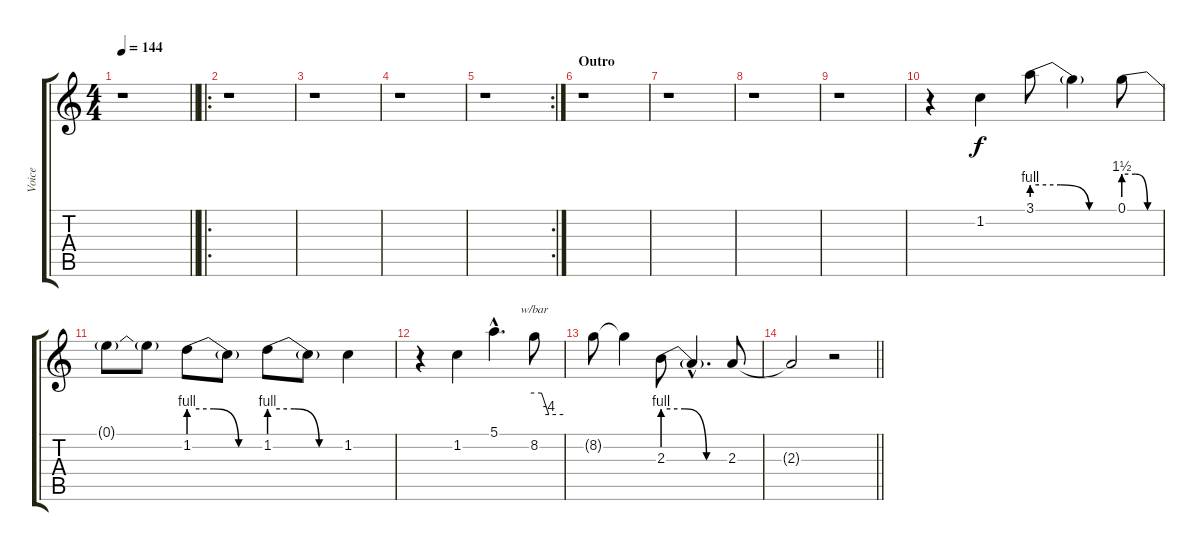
\track ("Voice" "Voice") {instrument electricguitarjazz}
\staff {score tabs}
\tuning (E4 B3 G3 D3 A2 E2) {hide}
\ts (4 4)
\tempo 144
\clef g2
\barLineRight lightlight
\ks c
r.1{dy mp} |
\ro
r.1 |
r.1 |
r.1 |
\rc 2
r.1 |
\section ("" "Outro")
r.1 |
r.1 |
r.1 |
r.1 |
r.4 1.2.4{dy f} 3.1{be (custom 0 4 20 4 40 0 60 0)}.8 3.1{t}.4 0.1{be (custom 0 6 20 6 40 0 60 0)}.8 |
0.1{t}.8 0.1{t}.8 1.2{be (custom 0 4 20 4 40 0 60 0)}.8 1.2{t}.8 1.2{be (custom 0 4 20 4 40 0 60 0)}.8 1.2{t}.8 1.2.4 |
r.4 1.2.4 5.1{hac}.4{d} 8.2.8{tbe (custom default 0 0 15 0 30 -16 60 -16)} |
8.2{t}.8 8.2{t}.4 2.3{be (custom 0 4 20 4 40 0 60 0)}.8 2.3{hac t}.4{d} 2.3.8 |
\barLineRight lightlight
2.3{t}.2 r.2
